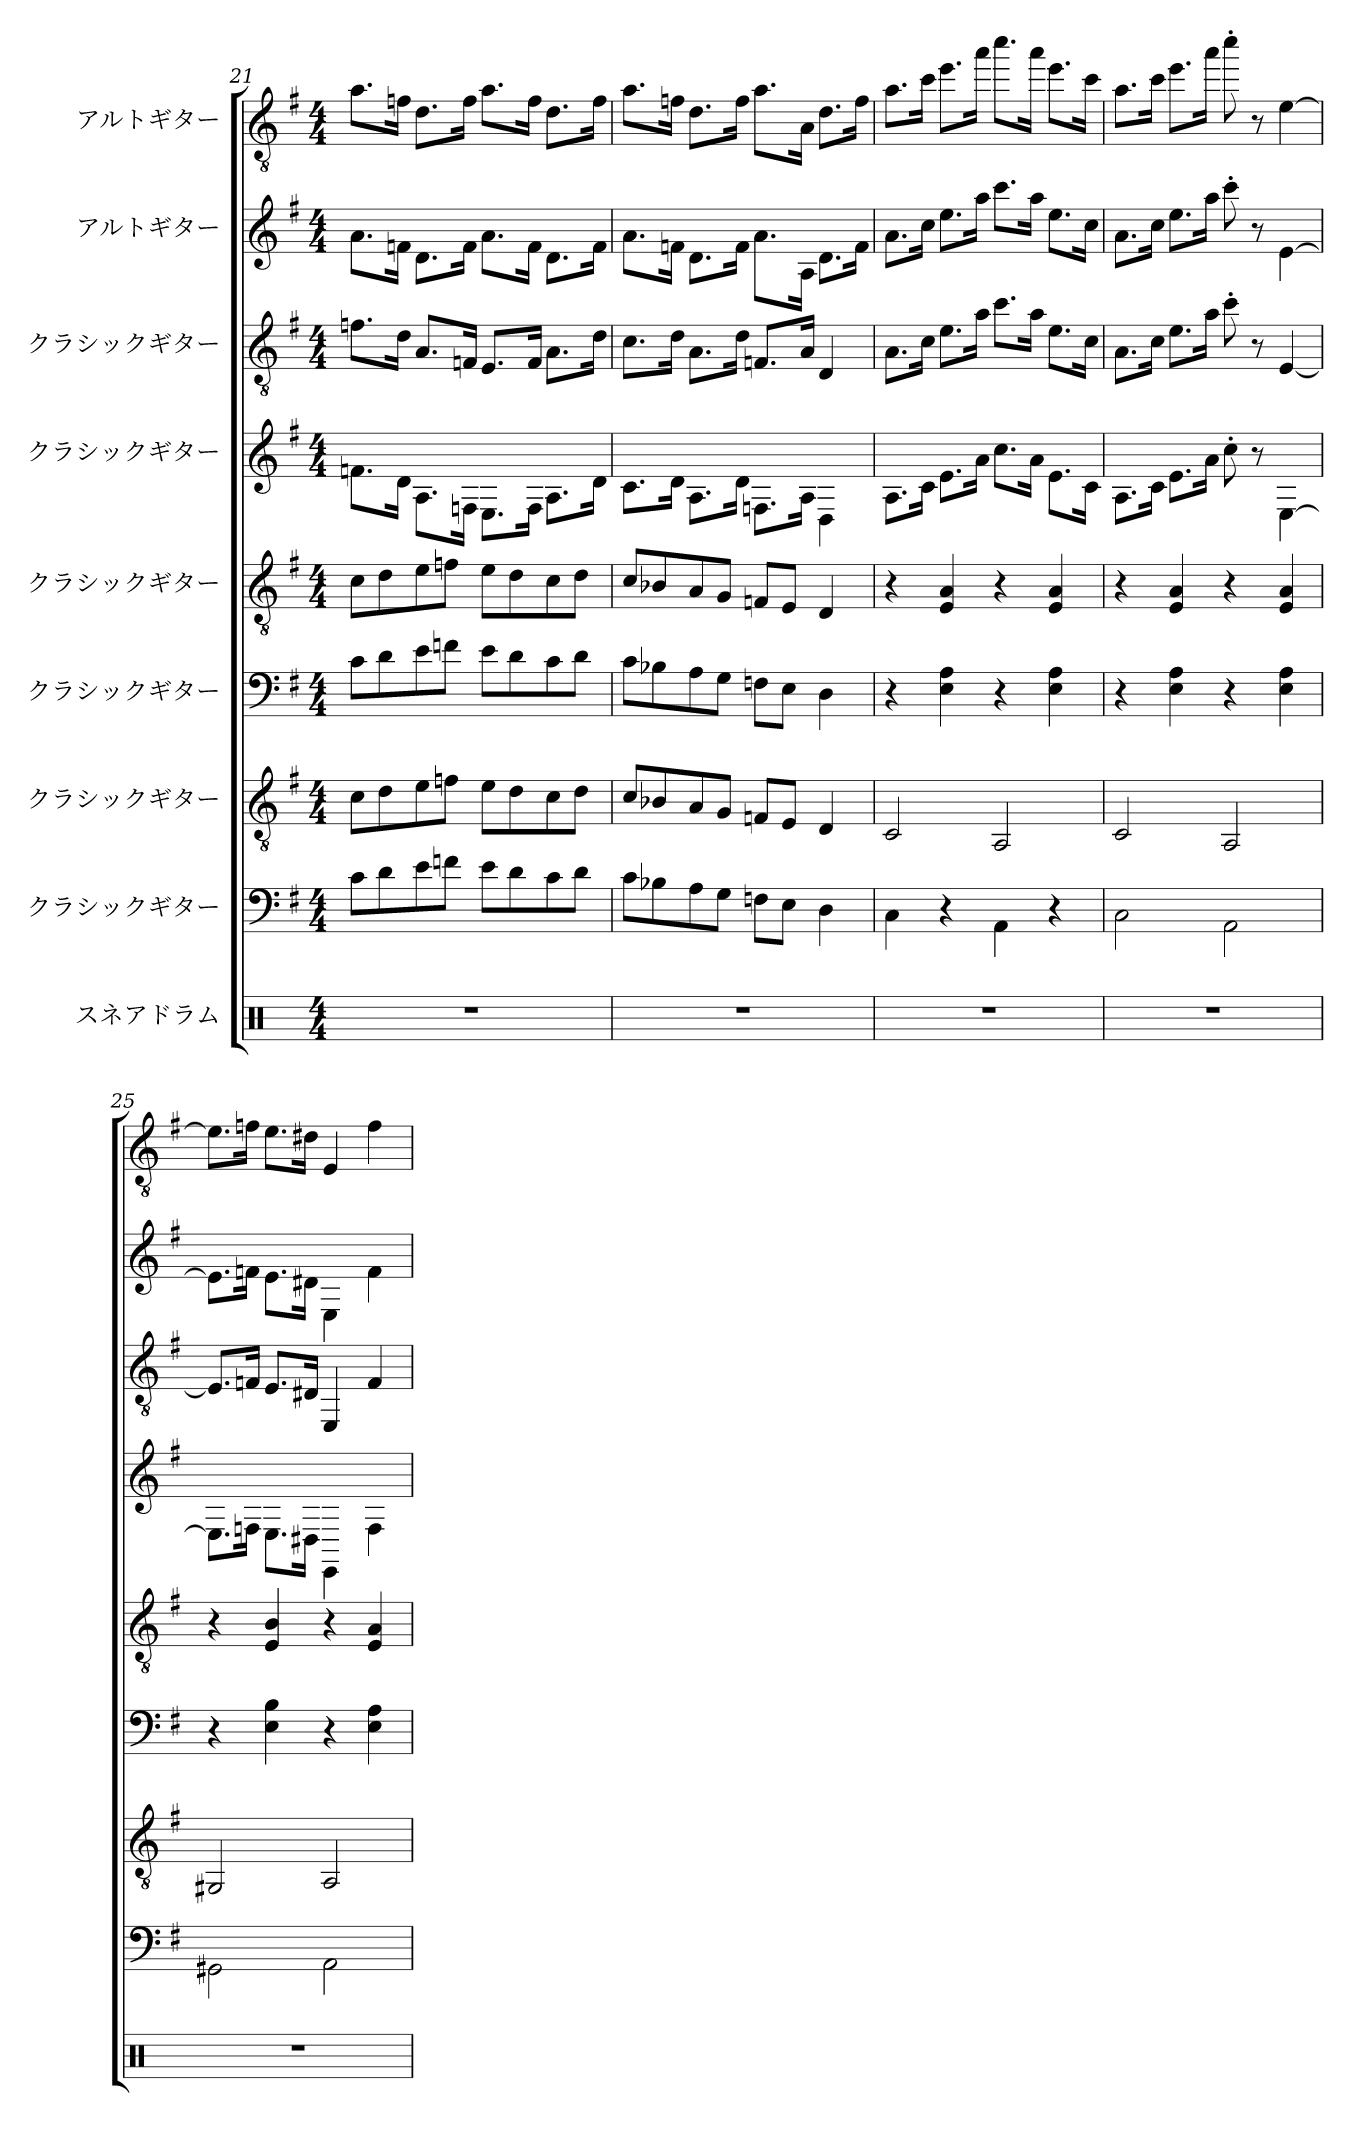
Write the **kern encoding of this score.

**kern	**kern	**kern	**kern	**kern	**kern	**kern	**kern	**kern
*part9	*part8	*part7	*part6	*part5	*part4	*part3	*part2	*part1
*staff9	*staff8	*staff7	*staff6	*staff5	*staff4	*staff3	*staff2	*staff1
*I"スネアドラム	*I"クラシックギター	*I"クラシックギター	*I"クラシックギター	*I"クラシックギター	*I"クラシックギター	*I"クラシックギター	*I"アルトギター	*I"アルトギター
!!LO:PB:g=z
*clefX	*	*clefGv2	*	*clefGv2	*	*clefGv2	*	*clefGv2
*k[]	*k[f#]	*k[f#]	*k[f#]	*k[f#]	*k[f#]	*k[f#]	*k[f#]	*k[f#]
*M4/4	*M4/4	*M4/4	*M4/4	*M4/4	*M4/4	*M4/4	*M4/4	*M4/4
=21	=21	=21	=21	=21	=21	=21	=21	=21
1r	8c\L	8c\L	8c\L	8c\L	8.fn\L	8.fn\L	8.a\L	8.a\L
.	8d\	8d\	8d\	8d\	.	.	.	.
.	.	.	.	.	16d\Jk	16d\Jk	16fn\Jk	16fn\Jk
.	8e\	8e\	8e\	8e\	8.A\L	8.A/L	8.d\L	8.d\L
.	8fn\J	8fn\J	8fn\J	8fn\J	.	.	.	.
.	.	.	.	.	16Fn\Jk	16Fn/Jk	16f\Jk	16f\Jk
.	8e\L	8e\L	8e\L	8e\L	8.E\L	8.E/L	8.a\L	8.a\L
.	8d\	8d\	8d\	8d\	.	.	.	.
.	.	.	.	.	16F\Jk	16F/Jk	16f\Jk	16f\Jk
.	8c\	8c\	8c\	8c\	8.A\L	8.A\L	8.d\L	8.d\L
.	8d\J	8d\J	8d\J	8d\J	.	.	.	.
.	.	.	.	.	16d\Jk	16d\Jk	16f\Jk	16f\Jk
=22	=22	=22	=22	=22	=22	=22	=22	=22
1r	8c\L	8c/L	8c\L	8c/L	8.c\L	8.c\L	8.a\L	8.a\L
.	8B-X\	8B-X/	8B-X\	8B-X/	.	.	.	.
.	.	.	.	.	16d\Jk	16d\Jk	16fn\Jk	16fn\Jk
.	8A\	8A/	8A\	8A/	8.A\L	8.A\L	8.d\L	8.d\L
.	8G\J	8G/J	8G\J	8G/J	.	.	.	.
.	.	.	.	.	16d\Jk	16d\Jk	16f\Jk	16f\Jk
.	8Fn\L	8Fn/L	8Fn\L	8Fn/L	8.Fn\L	8.Fn/L	8.a\L	8.a\L
.	8E\J	8E/J	8E\J	8E/J	.	.	.	.
.	.	.	.	.	16A\Jk	16A/Jk	16A\Jk	16A\Jk
.	4D\	4D/	4D\	4D/	4D\	4D/	8.d\L	8.d\L
.	.	.	.	.	.	.	16f\Jk	16f\Jk
=23	=23	=23	=23	=23	=23	=23	=23	=23
1r	4C\	2C/	4r	4r	8.A\L	8.A\L	8.a\L	8.a\L
.	.	.	.	.	16c\Jk	16c\Jk	16cc\Jk	16cc\Jk
.	4r	.	4E\ 4A\	4E/ 4A/	8.e\L	8.e\L	8.ee\L	8.ee\L
.	.	.	.	.	16a\Jk	16a\Jk	16aa\Jk	16aa\Jk
.	4AA\	2AA/	4r	4r	8.cc\L	8.cc\L	8.ccc\L	8.ccc\L
.	.	.	.	.	16a\Jk	16a\Jk	16aa\Jk	16aa\Jk
.	4r	.	4E\ 4A\	4E/ 4A/	8.e\L	8.e\L	8.ee\L	8.ee\L
.	.	.	.	.	16c\Jk	16c\Jk	16cc\Jk	16cc\Jk
!!LO:PB:g=z
=24	=24	=24	=24	=24	=24	=24	=24	=24
1r	2C\	2C/	4r	4r	8.A\L	8.A\L	8.a\L	8.a\L
.	.	.	.	.	16c\Jk	16c\Jk	16cc\Jk	16cc\Jk
.	.	.	4E\ 4A\	4E/ 4A/	8.e\L	8.e\L	8.ee\L	8.ee\L
.	.	.	.	.	16a\Jk	16a\Jk	16aa\Jk	16aa\Jk
.	2AA\	2AA/	4r	4r	8cc'\	8cc'\	8ccc'\	8ccc'\
.	.	.	.	.	8r	8r	8r	8r
.	.	.	4E\ 4A\	4E/ 4A/	[4E\	[4E/	[4e\	[4e\
=25	=25	=25	=25	=25	=25	=25	=25	=25
1r	2GG#X\	2GG#X/	4r	4r	8.E\L]	8.E/L]	8.e\L]	8.e\L]
.	.	.	.	.	16Fn\Jk	16Fn/Jk	16fn\Jk	16fn\Jk
.	.	.	4E\ 4B\	4E/ 4B/	8.E\L	8.E/L	8.e\L	8.e\L
.	.	.	.	.	16D#X\Jk	16D#X/Jk	16d#X\Jk	16d#X\Jk
.	2AA\	2AA/	4r	4r	4EE\	4EE/	4E\	4E/
.	.	.	4E\ 4A\	4E/ 4A/	4F\	4F/	4f\	4f\
=	=	=	=	=	=	=	=	=
*-	*-	*-	*-	*-	*-	*-	*-	*-
